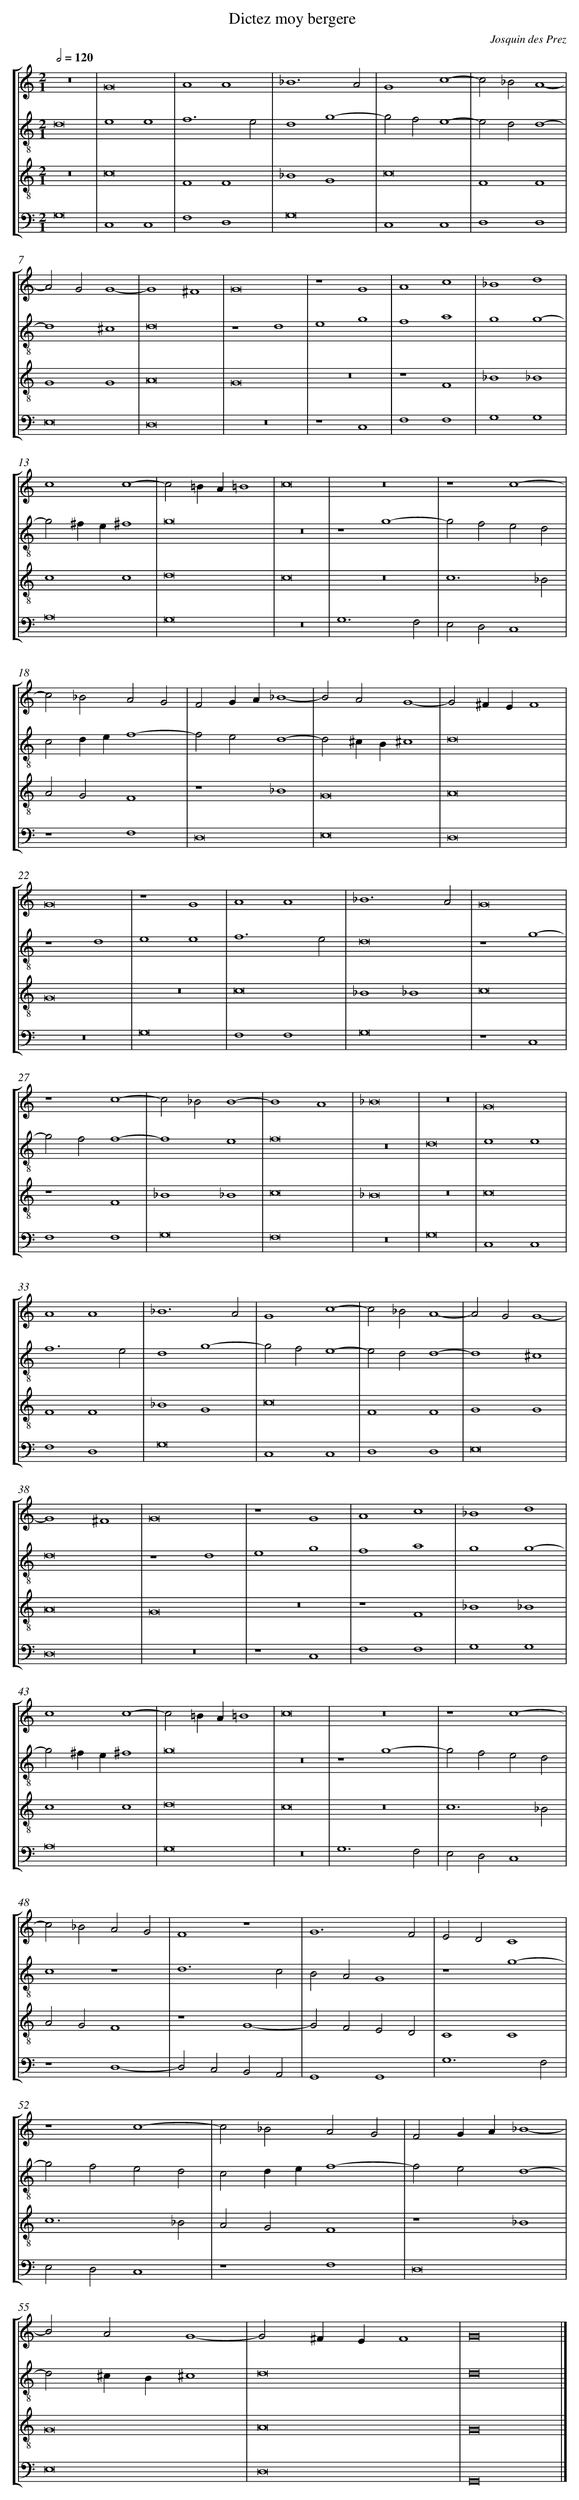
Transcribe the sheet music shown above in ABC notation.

X:1
T:Dictez moy bergere
C: Josquin des Prez
L: 1/4
M: 2/1
Q: 1/2=120
%%staves [1 2 3 4]
V: 1 clef=treble
V: 2 clef=treble-8
V: 3 clef=treble-8
V: 4 clef=bass
K: C
[V:1] z8 |
[V:2] d8 |
[V:3] z8 |
[V:4] G,8 |
[V:1] G8 |
[V:2] e4e4 |
[V:3] c8 |
[V:4] C,4C,4 |
[V:1] A4A4 |
[V:2] f6e2 |
[V:3] F4F4 |
[V:4] F,4D,4 |
[V:1] _B6A2 |
[V:2] d4g4- |
[V:3] _B4G4 |
[V:4] G,8 |
[V:1] G4c4- |
[V:2] g2f2e4- |
[V:3] c8 |
[V:4] C,4C,4 |
[V:1] c2_B2A4- |
[V:2] e2d2d4- |
[V:3] F4F4 |
[V:4] D,4D,4 |
[V:1] A2G2G4- |
[V:2] d4^c4 |
[V:3] G4G4 |
[V:4] E,8 |
[V:1] G4^F4 |
[V:2] d8 |
[V:3] A8 |
[V:4] D,8 |
[V:1] G8 |
[V:2] z4d4 |
[V:3] G8 |
[V:4] z8 |
[V:1] z4G4 |
[V:2] e4g4 |
[V:3] z8 |
[V:4] z4C,4 |
[V:1] A4c4 |
[V:2] f4a4 |
[V:3] z4F4 |
[V:4] F,4F,4 |
[V:1] _B4d4 |
[V:2] g4g4- |
[V:3] _B4_B4 |
[V:4] G,4G,4 |
[V:1] c4c4- |
[V:2] g2^fe^f4 |
[V:3] c4c4 |
[V:4] A,8 |
[V:1] c2=BA=B4 |
[V:2] g8 |
[V:3] d8 |
[V:4] G,8 |
[V:1] c8 |
[V:2] z8 |
[V:3] c8 |
[V:4] z8 |
[V:1] z8 |
[V:2] z4g4- |
[V:3] z8 |
[V:4] G,6F,2 |
[V:1] z4c4- |
[V:2] g2f2e2d2 |
[V:3] c6_B2 |
[V:4] E,2D,2C,4 |
[V:1] c2_B2A2G2 |
[V:2] c2def4- |
[V:3] A2G2F4 |
[V:4] z4F,4 |
[V:1] F2GA_B4- |
[V:2] f2e2d4- |
[V:3] z4_B4 |
[V:4] D,8 |
[V:1] B2A2G4- |
[V:2] d2^cB^c4 |
[V:3] G8 |
[V:4] E,8 |
[V:1] G2^FEF4 |
[V:2] d8 |
[V:3] A8 |
[V:4] D,8 |
[V:1] G8 |
[V:2] z4d4 |
[V:3] G8 |
[V:4] z8 |
[V:1] z4G4 |
[V:2] e4e4 |
[V:3] z8 |
[V:4] G,8 |
[V:1] A4A4 |
[V:2] f6e2 |
[V:3] c8 |
[V:4] F,4F,4 |
[V:1] _B6A2 |
[V:2] d8 |
[V:3] _B4_B4 |
[V:4] G,8 |
[V:1] G8 |
[V:2] z4g4- |
[V:3] c8 |
[V:4] z4C,4 |
[V:1] z4c4- |
[V:2] g2f2f4- |
[V:3] z4F4 |
[V:4] F,4F,4 |
[V:1] c2_B2B4- |
[V:2] f4e4 |
[V:3] _B4_B4 |
[V:4] G,8 |
[V:1] B4A4 |
[V:2] f8 |
[V:3] c8 |
[V:4] F,8 |
[V:1] _B8 |
[V:2] z8 |
[V:3] _B8 |
[V:4] z8 |
[V:1] z8 |
[V:2] d8 |
[V:3] z8 |
[V:4] G,8 |
[V:1] G8 |
[V:2] e4e4 |
[V:3] c8 |
[V:4] C,4C,4 |
[V:1] A4A4 |
[V:2] f6e2 |
[V:3] F4F4 |
[V:4] F,4D,4 |
[V:1] _B6A2 |
[V:2] d4g4- |
[V:3] _B4G4 |
[V:4] G,8 |
[V:1] G4c4- |
[V:2] g2f2e4- |
[V:3] c8 |
[V:4] C,4C,4 |
[V:1] c2_B2A4- |
[V:2] e2d2d4- |
[V:3] F4F4 |
[V:4] D,4D,4 |
[V:1] A2G2G4- |
[V:2] d4^c4 |
[V:3] G4G4 |
[V:4] E,8 |
[V:1] G4^F4 |
[V:2] d8 |
[V:3] A8 |
[V:4] D,8 |
[V:1] G8 |
[V:2] z4d4 |
[V:3] G8 |
[V:4] z8 |
[V:1] z4G4 |
[V:2] e4g4 |
[V:3] z8 |
[V:4] z4C,4 |
[V:1] A4c4 |
[V:2] f4a4 |
[V:3] z4F4 |
[V:4] F,4F,4 |
[V:1] _B4d4 |
[V:2] g4g4- |
[V:3] _B4_B4 |
[V:4] G,4G,4 |
[V:1] c4c4- |
[V:2] g2^fe^f4 |
[V:3] c4c4 |
[V:4] A,8 |
[V:1] c2=BA=B4 |
[V:2] g8 |
[V:3] d8 |
[V:4] G,8 |
[V:1] c8 |
[V:2] z8 |
[V:3] c8 |
[V:4] z8 |
[V:1] z8 |
[V:2] z4g4- |
[V:3] z8 |
[V:4] G,6F,2 |
[V:1] z4c4- |
[V:2] g2f2e2d2 |
[V:3] c6_B2 |
[V:4] E,2D,2C,4 |
[V:1] c2_B2A2G2 |
[V:2] c4z4 |
[V:3] A2G2F4 |
[V:4] z4D,4- |
[V:1] F4z4 |
[V:2] d6c2 |
[V:3] z4G4- |
[V:4] D,2C,2B,,2A,,2 |
[V:1] G6F2 |
[V:2] B2A2G4 |
[V:3] G2F2E2D2 |
[V:4] G,,4G,,4 |
[V:1] E2D2C4 |
[V:2] z4g4- |
[V:3] C4C4 |
[V:4] G,6F,2 |
[V:1] z4c4- |
[V:2] g2f2e2d2 |
[V:3] c6_B2 |
[V:4] E,2D,2C,4 |
[V:1] c2_B2A2G2 |
[V:2] c2def4- |
[V:3] A2G2F4 |
[V:4] z4F,4 |
[V:1] F2GA_B4- |
[V:2] f2e2d4- |
[V:3] z4_B4 |
[V:4] D,8 |
[V:1] B2A2G4- |
[V:2] d2^cB^c4 |
[V:3] G8 |
[V:4] E,8 |
[V:1] G2^FEF4 |
[V:2] d8 |
[V:3] A8 |
[V:4] D,8 |
[V:1] G8 |]
[V:2] d8 |]
[V:3] G8 |]
[V:4] G,,8 |]
